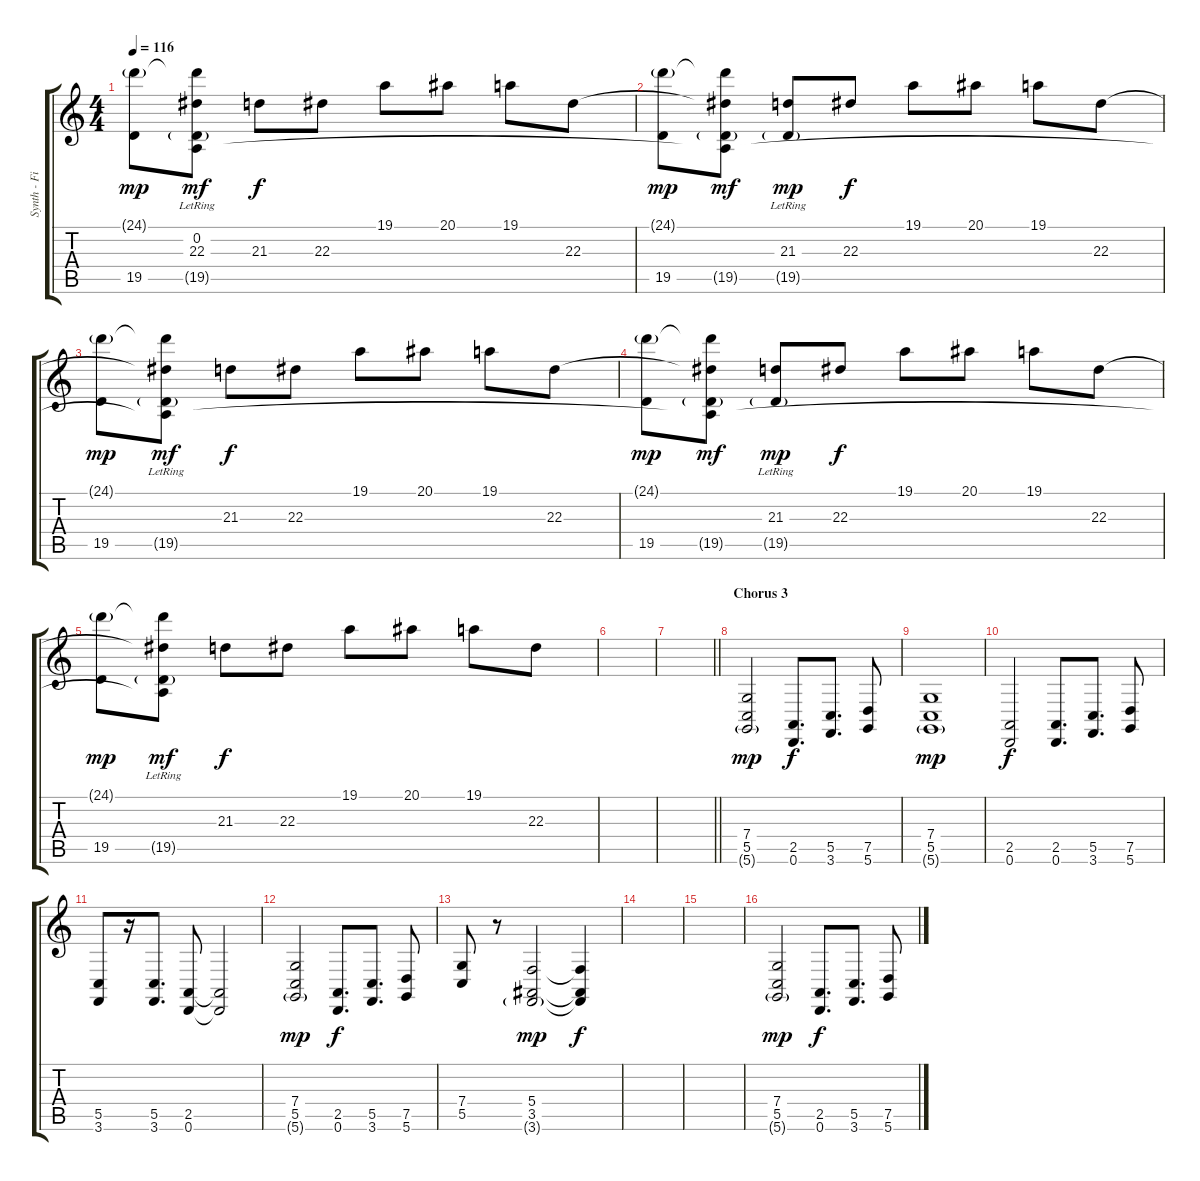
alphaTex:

\track ("Synth - Fills 1" "Synth - Fi") {instrument vibraphone}
\staff {score tabs}
\tuning (D4 A3 F3 C3 G2 D2) {hide}
\ts (4 4)
\tempo 116
\clef g2
\ks c
(24.1{g} 19.5).8{dy mp} (24.1{t} 0.2{t} 22.3{t} 19.5{g lr}).8{dy mf} 21.3.8{dy f} 22.3.8 19.1.8 20.1.8 19.1.8 22.3.8 |
(24.1{g} 19.5).8{dy mp} (24.1{t} 0.2{t} 22.3{t} 19.5{g}).8{dy mf} (21.3 19.5{g lr}).8{dy mp} 22.3.8{dy f} 19.1.8 20.1.8 19.1.8 22.3.8 |
(24.1{g} 19.5).8{dy mp} (24.1{t} 0.2{t} 22.3{t} 19.5{g lr}).8{dy mf} 21.3.8{dy f} 22.3.8 19.1.8 20.1.8 19.1.8 22.3.8 |
(24.1{g} 19.5).8{dy mp} (24.1{t} 0.2{t} 22.3{t} 19.5{g}).8{dy mf} (21.3 19.5{g lr}).8{dy mp} 22.3.8{dy f} 19.1.8 20.1.8 19.1.8 22.3.8 |
(24.1{g} 19.5).8{dy mp} (24.1{t} 0.2{t} 22.3{t} 19.5{g lr}).8{dy mf} 21.3.8{dy f} 22.3.8 19.1.8 20.1.8 19.1.8 22.3.8 |
|
\barLineRight lightlight
|
\section ("" "Chorus 3")
(7.4 5.5 5.6{g}).2{dy mp volume 9 instrument distortionguitar} (2.5 0.6).8{d dy f} (5.5 3.6).8{d} (7.5 5.6).8 |
(7.4 5.5 5.6{g}).1{dy mp} |
(2.5 0.6).2{dy f} (2.5 0.6).8{d} (5.5 3.6).8{d} (7.5 5.6).8 |
(5.5 3.6).8 r.16 (5.5 3.6).8{d} (2.5 0.6).8 (2.5{t} 0.6{t}).2 |
(7.4 5.5 5.6{g}).2{dy mp} (2.5 0.6).8{d dy f} (5.5 3.6).8{d} (7.5 5.6).8 |
(7.4 5.5).8 r.8 (5.4 3.5 3.6{g}).2{dy mp} (5.4{t} 3.5{t} 3.6{t}).4{dy f} |
|
|
(7.4 5.5 5.6{g}).2{dy mp volume 9 instrument distortionguitar} (2.5 0.6).8{d dy f} (5.5 3.6).8{d} (7.5 5.6).8
